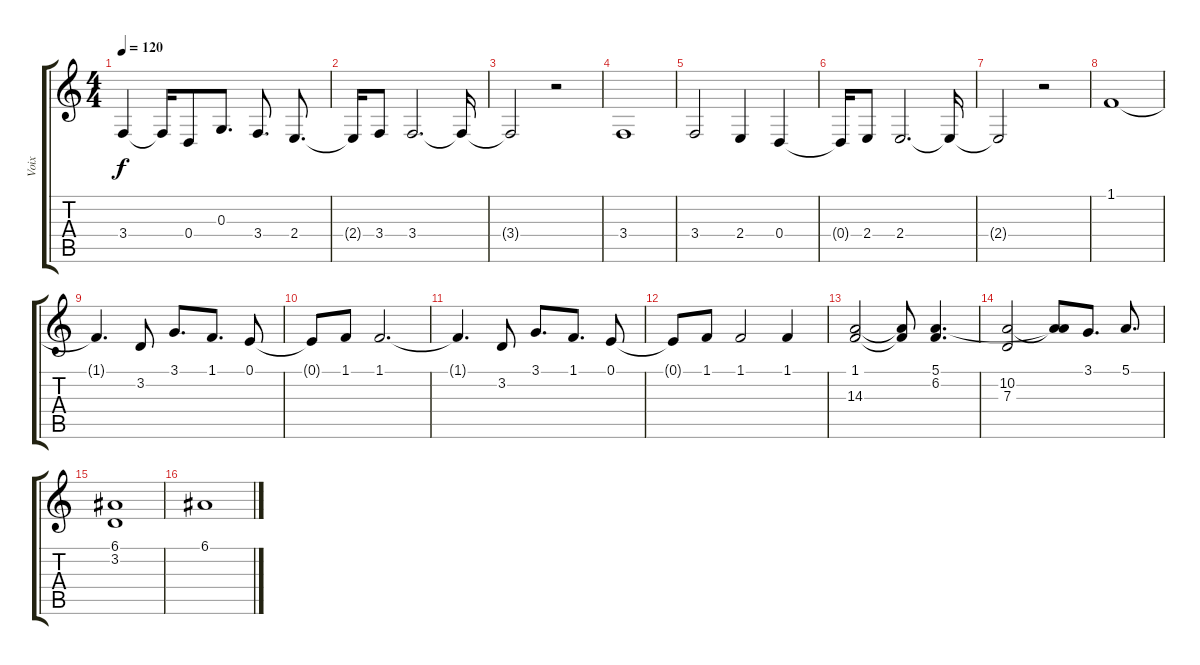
\track ("Voix" "Voix") {instrument synthbrass1}
\staff {score tabs}
\tuning (E4 B3 G3 D3 A2 E2) {hide}
\ts (4 4)
\tempo 120
\clef g2
\ks c
3.4{t}.4{dy f} 3.4{t}.16 0.4.8 0.3.8{d} 3.4.8{d} 2.4.8{d} |
2.4{t}.16 3.4.8 3.4.2{d} 3.4{t}.16 |
3.4{t}.2 r.2 |
3.4.1 |
3.4.2 2.4.4 0.4.4 |
0.4{t}.16 2.4.8 2.4.2{d} 2.4{t}.16 |
2.4{t}.2 r.2 |
1.1.1 |
1.1{t}.4{d} 3.2.8 3.1.8{d} 1.1.8{d} 0.1.8 |
0.1{t}.8 1.1.8 1.1.2{d} |
1.1{t}.4{d} 3.2.8 3.1.8{d} 1.1.8{d} 0.1.8 |
0.1{t}.8 1.1.8 1.1.2 1.1.4 |
(1.1 14.3).2 (1.1{t} 14.3{t}).8 (5.1 6.2).4{d} |
(10.2 7.3).2 (5.1{t} 10.2{t}).8 3.1.8{d} 5.1.8{d} |
(6.1 3.2).1 |
6.1.1
